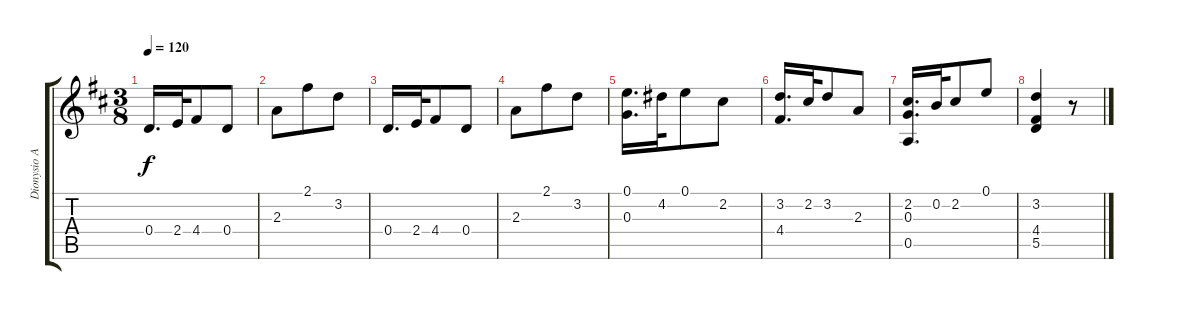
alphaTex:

\track ("Dionysio Aguado" "Dionysio A") {instrument acousticguitarnylon}
\staff {score tabs}
\tuning (E4 B3 G3 D3 A2 E2) {hide}
\ts (3 8)
\tempo 120
\clef g2
\ks d
0.4.16{d dy f} 2.4.32 4.4.8 0.4.8 |
2.3.8 2.1.8 3.2.8 |
0.4.16{d} 2.4.32 4.4.8 0.4.8 |
2.3.8 2.1.8 3.2.8 |
(0.1 0.3).16{d} 4.2.32 0.1.8 2.2.8 |
(3.2 4.4).16{d} 2.2.32 3.2.8 2.3.8 |
(2.2 0.3 0.5).16{d} 0.2.32 2.2.8 0.1.8 |
(3.2 4.4 5.5).4 r.8
